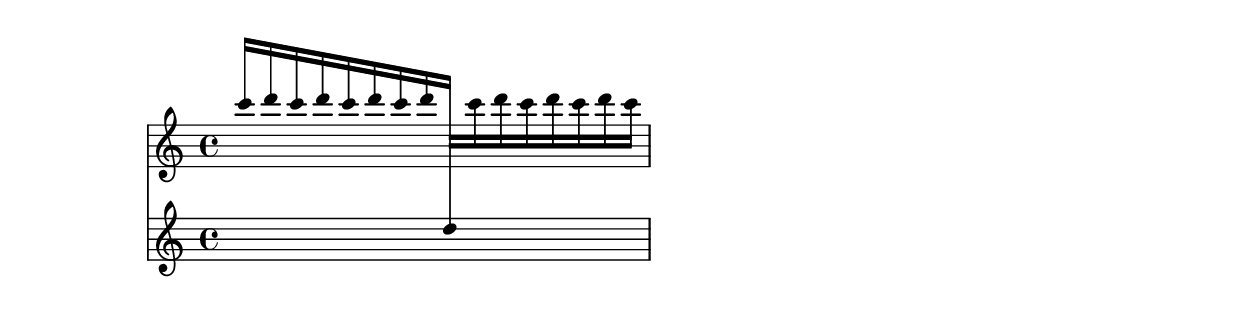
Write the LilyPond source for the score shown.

\version "2.19.56"

\markup \vspace #3

musOne = {
  <<
  \new Staff = "first" {
    <<
    \new Voice = "one"
    {
      \voiceOne \stemUp
      c'''16[ d''' c''' d''' c''' d''' c''' d'''
      \change Staff = "second"
      d'']
    }
    \new Voice = "two"
    {
      \voiceTwo \stemDown
      s2
      \once \override Rest.transparent = ##t
      r16[ c''' d''' c''' d''' c''' d''' c''']
    }
    >>
  }
  \new Staff = "second" {
    s1
  }
  >>
}

musTwo = {
  \new Staff = "first" {
    <<
    \new Voice = "one"
    {
      \voiceOne \stemUp
      c'''16[ d''' c''' d''' c''' d''' c''' d'''
      \once \override NoteHead.transparent = ##t
      b']
    }
    \new Voice = "two"
    {
      \voiceTwo \stemDown
      s2
      \once \override Rest.transparent = ##t
      r16[ c''' d''' c''' d''' c''' d''' c''']
    }
    >>
  }
}

\score {
  \musOne
  %\musTwo
  \layout {
    \override NoteHead.stem-attachment = #'(0 . 0)
  }
}